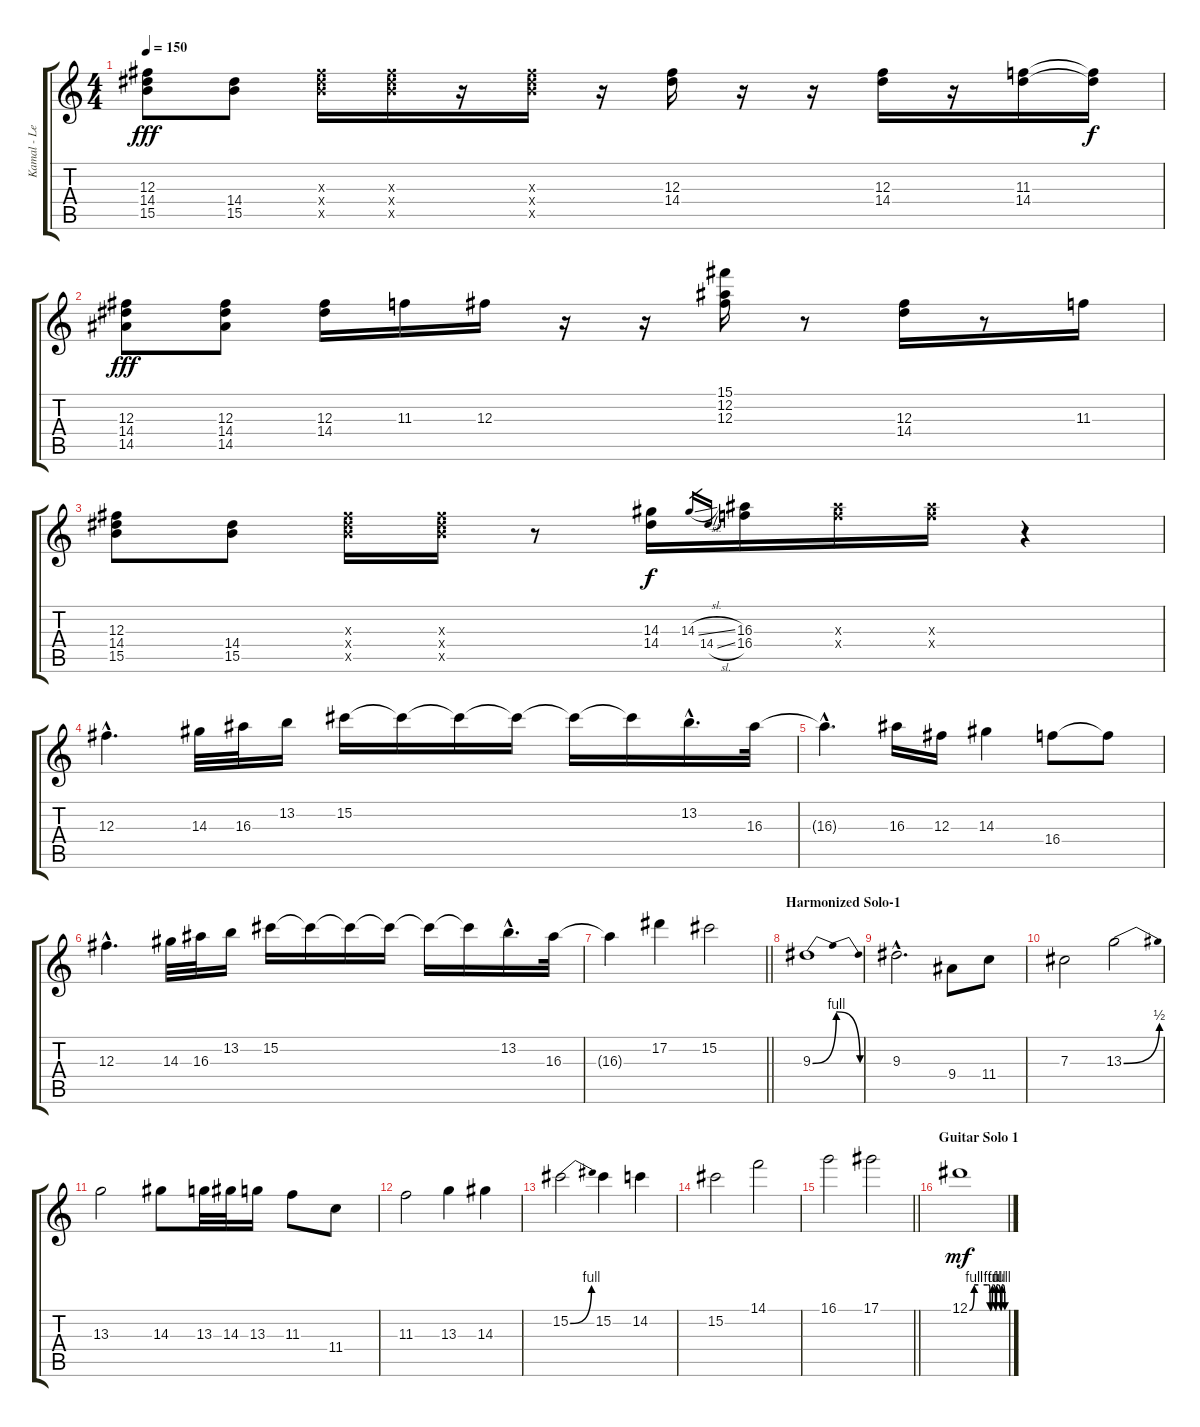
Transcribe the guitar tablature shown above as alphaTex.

\track ("Kamal - Lead" "Kamal - Le") {instrument distortionguitar}
\staff {score tabs}
\tuning (Eb4 Bb3 Gb3 Db3 Ab2 Eb2) {hide}
\ts (4 4)
\tempo 150
\clef g2
\ks c
(12.3 14.4 15.5).8{dy fff} (14.4 15.5).8 (12.3{x} 14.4{x} 15.5{x}).16 (12.3{x} 14.4{x} 15.5{x}).16 r.16 (12.3{x} 14.4{x} 15.5{x}).16 r.16 (12.3 14.4).16 r.16 r.16 (12.3 14.4).16 r.16 (11.3 14.4).16 (11.3{t} 14.4{t}).16{dy f} |
(12.3 14.4 14.5).8{dy fff} (12.3 14.4 14.5).8 (12.3 14.4).16 11.3.16 12.3.16 r.16 r.16 (15.1 12.2 12.3).16 r.8 (12.3 14.4).16 r.8 11.3.16 |
(12.3 14.4 15.5).8 (14.4 15.5).8 (12.3{x} 14.4{x} 15.5{x}).16 (12.3{x} 14.4{x} 15.5{x}).16 r.8 (14.3 14.4).16{dy f} 14.3{sl}.16{gr} 14.4{sl}.16{gr} (16.3 16.4).16 (16.3{x} 16.4{x}).16 (16.3{x} 16.4{x}).16 r.4 |
12.3{hac}.4{d volume 11 instrument distortionguitar} 14.3.32 16.3.32 13.2.16 15.2.16 15.2{t}.16 15.2{t}.16 15.2{t}.16 15.2{t}.16 15.2{t}.16 13.2{hac}.16{d} 16.3.32 |
16.3{hac t}.4{d} 16.3.16 12.3.16 14.3.4 16.4.8 16.4{t}.8 |
12.3{hac}.4{d volume 10 instrument distortionguitar} 14.3.32 16.3.32 13.2.16 15.2.16 15.2{t}.16 15.2{t}.16 15.2{t}.16 15.2{t}.16 15.2{t}.16 13.2{hac}.16{d} 16.3.32 |
\barLineRight lightlight
16.3{t}.4 17.2.4 15.2.2 |
\section ("" "Harmonized Solo-1")
9.3{be (bendrelease 0 0 15 4 53 4 60 0)}.1{volume 13 instrument distortionguitar} |
9.3{hac}.2{d} 9.4.8 11.4.8 |
7.3.2 13.3{be (bend 0 0 60 2)}.2 |
13.3.2 14.3.8 13.3.32 14.3.32 13.3.16 11.3.8 11.4.8 |
11.3.2 13.3.4 14.3.4 |
15.2{be (bend 0 0 60 4)}.2 15.2.4 14.2.4 |
15.2.2 14.1.2 |
\barLineRight lightlight
16.1.2 17.1.2 |
\section ("" "Guitar Solo 1")
12.1{be (custom 0 0 8 4 15 4 30 4 33 4 35 0 39 4 41 4 44 0 46 4 49 4 53 0 55 4 57 4 60 0)}.1{dy mf}
